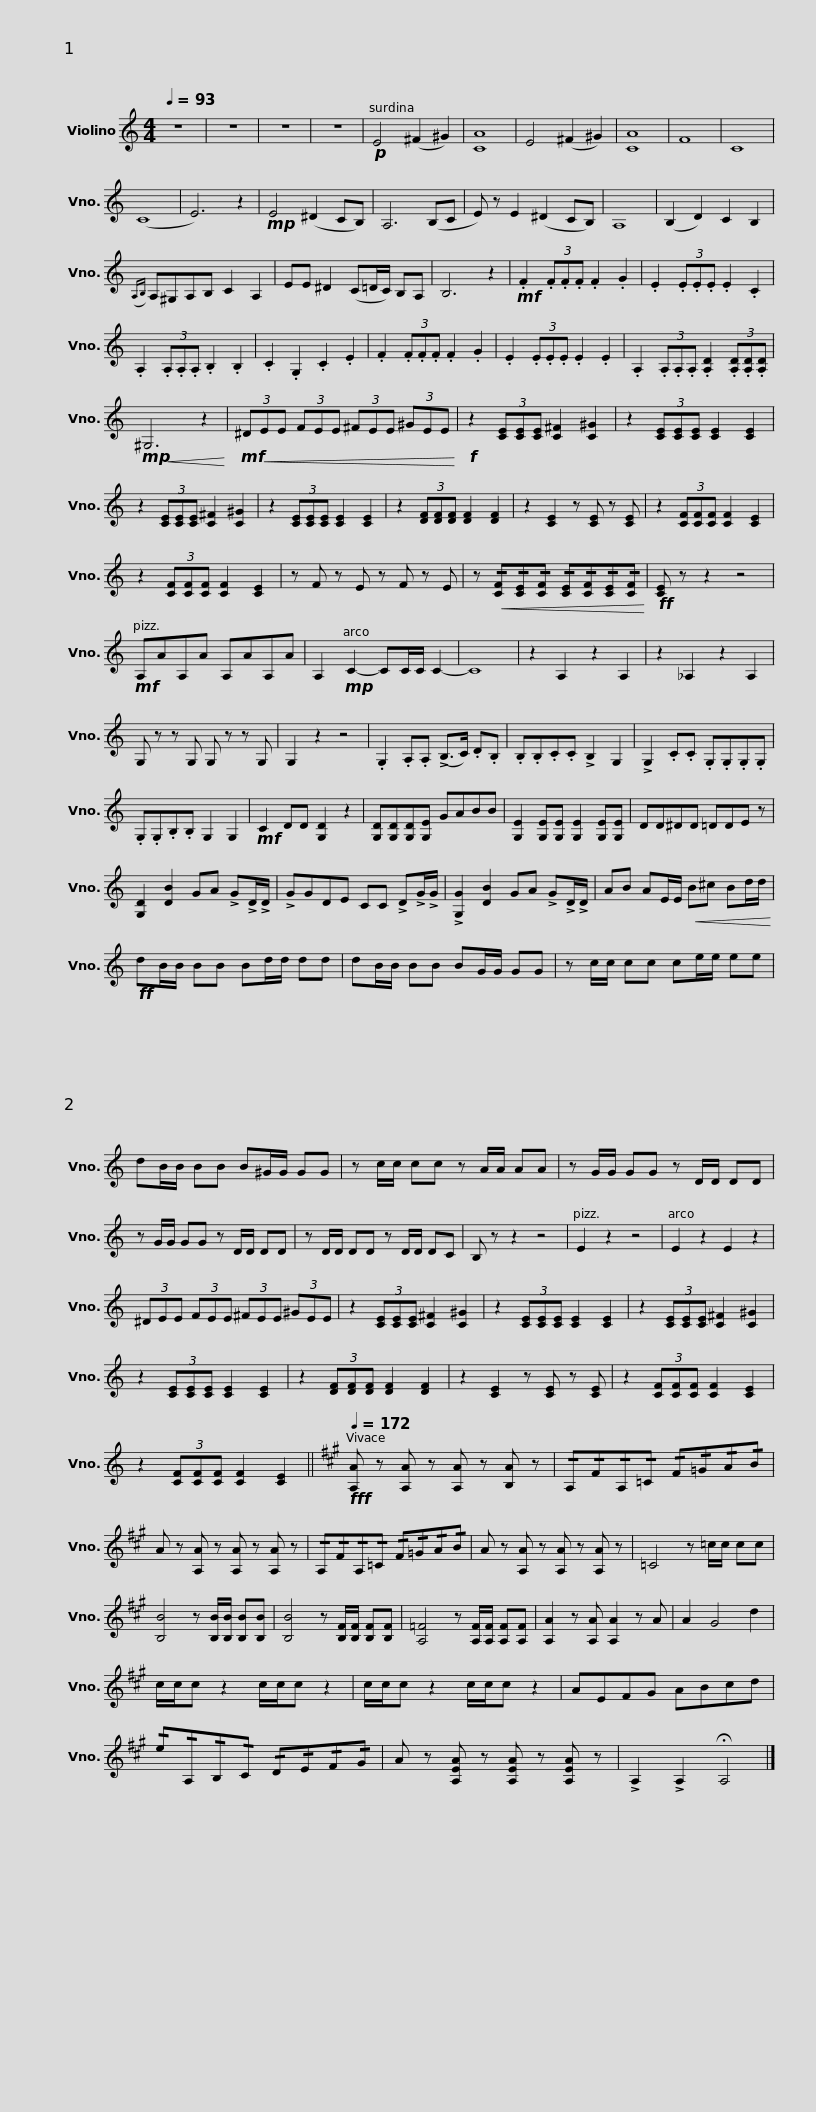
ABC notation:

X:1
L:1/8
Q:1/4=93
M:4/4
I:linebreak $
K:C
V:1 treble
V:1
 z8 | z8 | z8 | z8 |!p! E4 (^F2 ^G2) | %5
 [CA]8 | E4 (^F2 ^G2) | [CA]8 | F8 | C8 | %10
 (C8 | E6) z2 |!mp! E4 (^D2 CB,) |$ A,6 (B,C | E) z E2 (^D2 CB,) | %15
 A,8 | (B,2 D2) C2 B,2 |({A,B,)} A,^G,A,B, C2 A,2 | EE ^D2 (C=D/C/) B,A, | B,6 z2 |$ %20
!mf! .F2 (3.F.F.F .F2 .G2 | .E2 (3.E.E.E .E2 .C2 | .A,2 (3.A,.A,.A, .B,2 .B,2 | .C2 .G,2 .C2 .E2 | .F2 (3.F.F.F .F2 .G2 | %25
 .E2 (3.E.E.E .E2 .E2 |$ .A,2 (3.A,.A,.A, .[A,D]2 (3.[A,D].[A,D].[A,D] |!mp!!<(! ^G,6 z2!<)! |!mf!!<(! (3^DEE (3FEE (3^FEE (3^GEE!<)! |!f! z2 (3[CE][CE][CE] [C^F]2 [C^G]2 | %30
 z2 (3[CE][CE][CE] [CE]2 [CE]2 |$ z2 (3[CE][CE][CE] [C^F]2 [C^G]2 | z2 (3[CE][CE][CE] [CE]2 [CE]2 | z2 (3[DF][DF][DF] [DF]2 [DF]2 | z2 [CE]2 z [CE] z [CE] | %35
 z2 (3[CF][CF][CF] [CF]2 [CE]2 | z2 (3[CF][CF][CF] [CF]2 [CE]2 |$ z F z E z F z E | z!<(! !/![CF]!/![CE]!/![CF] !/![CE]!/![CF]!/![CE]!/![CF]!<)! |!ff! [CE] z z2 z4 | %40
!mf! A,AA,A A,AA,A | A,2!mp! C2- CC/C/ C2- | C8 |$ z2 A,2 z2 A,2 | z2 _A,2 z2 A,2 | %45
 G, z z G, G, z z G, | G,2 z2 z4 | .G,2 .A,.A, (!>!B,>C) .D.B, | .B,.B,.C.C !>!B,2 G,2 |$ !>!G,2 .C.C .G,.G,.G,.G, | %50
 .G,.G,.B,.B, G,2 G,2 |!mf! C2 DD [G,D]2 z2 | [G,D][G,D][G,D][G,E] GABB | [G,E]2 [G,E][G,E] [G,E]2 [G,E][G,E] |$ DD^DD =DDE z | %55
 [G,D]2 [DB]2 GA !>!G!>!D/!>!D/ | !>!GGDE CC !>!D!>!G/!>!G/ | !>![G,G]2 [DB]2 GA !>!G!>!D/!>!D/ | AB AE/E/!<(! B^c Bd/d/!<)! |$!ff! dB/B/ BB Bd/d/ dd | %60
 dB/B/ BB BG/G/ GG | z c/c/ cc ce/e/ ee | dB/B/ BB B^G/G/ GG |$ z c/c/ cc z A/A/ AA | z G/G/ GG z D/D/ DD | %65
 z G/G/ GG z D/D/ DD | z D/D/ DD z D/D/ DC | B, z z2 z4 |$ E2 z2 z4 | E2 z2 E2 z2 | %70
 (3^DEE (3FEE (3^FEE (3^GEE | z2 (3[CE][CE][CE] [C^F]2 [C^G]2 | z2 (3[CE][CE][CE] [CE]2 [CE]2 | z2 (3[CE][CE][CE] [C^F]2 [C^G]2 |$ z2 (3[CE][CE][CE] [CE]2 [CE]2 | %75
 z2 (3[DF][DF][DF] [DF]2 [DF]2 | z2 [CE]2 z [CE] z [CE] | z2 (3[CF][CF][CF] [CF]2 [CE]2 | z2 (3[CF][CF][CF] [CF]2 [CE]2 ||$[K:A]!fff![Q:1/4=172] [A,A] z [A,A] z [A,A] z [B,A] z | %80
 !/!A,!/!F!/!A,!/!=C !/!F!/!=G!/!A!/!B | A z [A,A] z [A,A] z [A,A] z | !/!A,!/!F!/!A,!/!=C !/!F!/!=G!/!A!/!B |$ A z [A,A] z [A,A] z [A,A] z | =C4 z =c/c/ cc | %85
 [B,B]4 z [B,B]/[B,B]/ [B,B][B,B] | [B,B]4 z [B,F]/[B,F]/ [B,F][B,F] | [A,=F]4 z [A,F]/[A,F]/ [A,F][A,F] |$ [A,A]2 z [A,A] [A,A]2 z A | A2 G4 d2 | %90
 c/c/c z2 c/c/c z2 | c/c/c z2 c/c/c z2 | AEFG ABcd | !/!e!/!A,!/!B,!/!C !/!D!/!E!/!F!/!G |$ A z [A,EA] z [A,EA] z [A,EA] z | %95
 !>!A,2 !>!A,2 !fermata!A,4 |] %96
